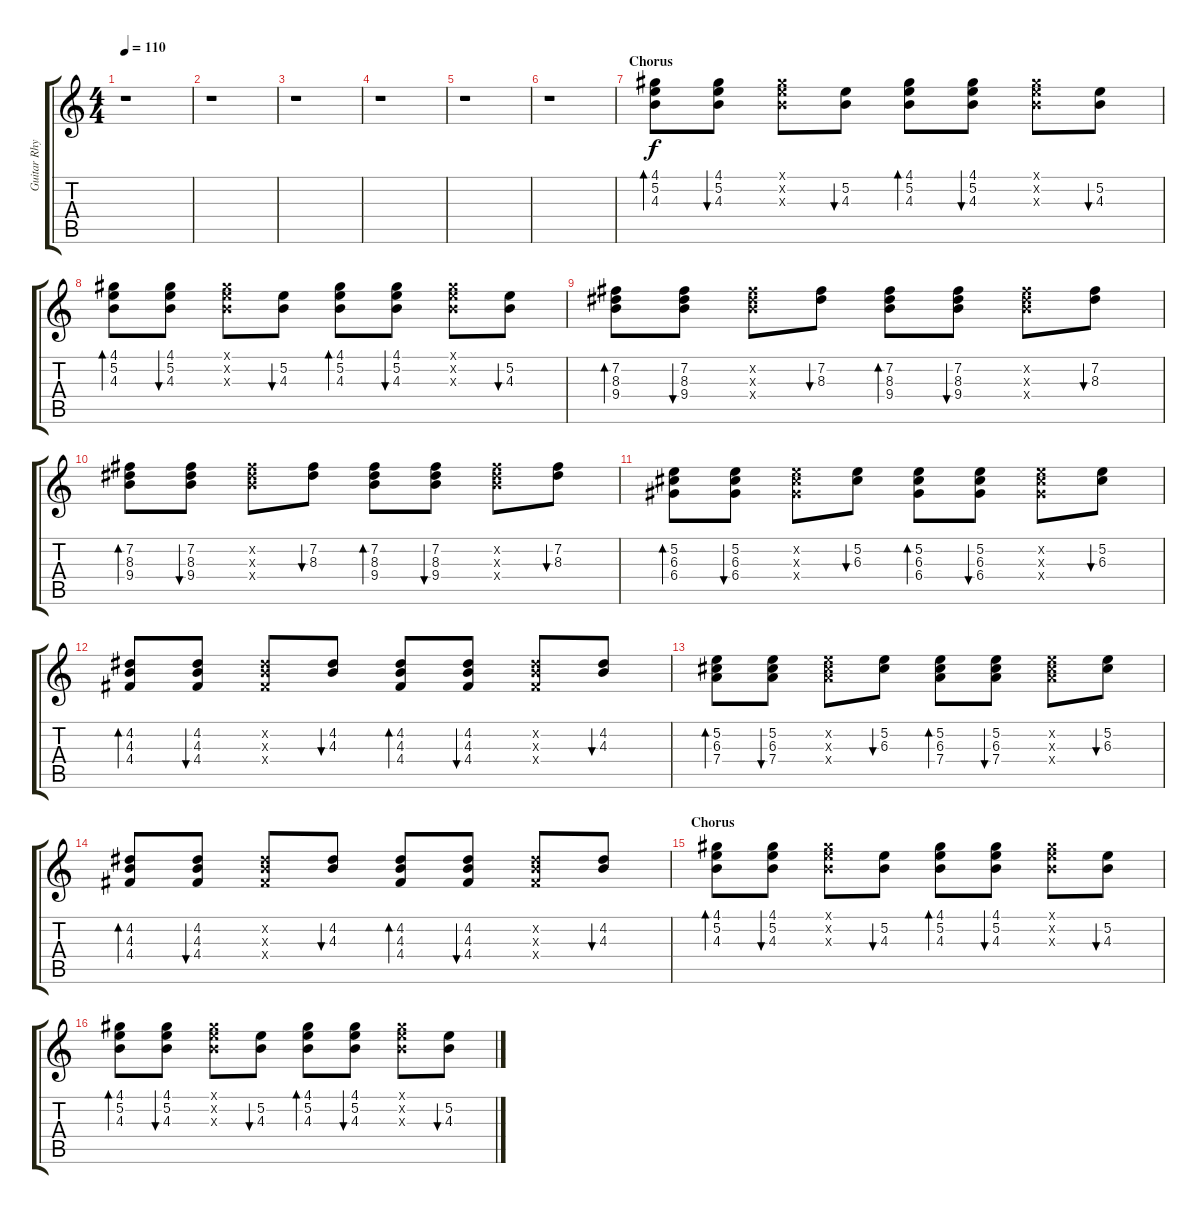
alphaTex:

\track ("Guitar Rhytem" "Guitar Rhy") {instrument acousticguitarsteel}
\staff {score tabs}
\tuning (E4 B3 G3 D3 A2 E2) {hide}
\ts (4 4)
\tempo 110
\clef g2
\ks c
r.1{dy f} |
r.1 |
r.1 |
r.1 |
r.1 |
r.1 |
\section ("" "Chorus")
(4.1 5.2 4.3).8{bd 60} (4.1 5.2 4.3).8{bu 60} (4.1{x} 5.2{x} 4.3{x}).8 (5.2 4.3).8{bu 60} (4.1 5.2 4.3).8{bd 60} (4.1 5.2 4.3).8{bu 60} (4.1{x} 5.2{x} 4.3{x}).8 (5.2 4.3).8{bu 60} |
(4.1 5.2 4.3).8{bd 60} (4.1 5.2 4.3).8{bu 60} (4.1{x} 5.2{x} 4.3{x}).8 (5.2 4.3).8{bu 60} (4.1 5.2 4.3).8{bd 60} (4.1 5.2 4.3).8{bu 60} (4.1{x} 5.2{x} 4.3{x}).8 (5.2 4.3).8{bu 60} |
(7.2 8.3 9.4).8{bd 60} (7.2 8.3 9.4).8{bu 60} (7.2{x} 8.3{x} 9.4{x}).8 (7.2 8.3).8{bu 60} (7.2 8.3 9.4).8{bd 60} (7.2 8.3 9.4).8{bu 60} (7.2{x} 8.3{x} 9.4{x}).8 (7.2 8.3).8{bu 60} |
(7.2 8.3 9.4).8{bd 60} (7.2 8.3 9.4).8{bu 60} (7.2{x} 8.3{x} 9.4{x}).8 (7.2 8.3).8{bu 60} (7.2 8.3 9.4).8{bd 60} (7.2 8.3 9.4).8{bu 60} (7.2{x} 8.3{x} 9.4{x}).8 (7.2 8.3).8{bu 60} |
(5.2 6.3 6.4).8{bd 60} (5.2 6.3 6.4).8{bu 60} (5.2{x} 6.3{x} 6.4{x}).8 (5.2 6.3).8{bu 60} (5.2 6.3 6.4).8{bd 60} (5.2 6.3 6.4).8{bu 60} (5.2{x} 6.3{x} 6.4{x}).8 (5.2 6.3).8{bu 60} |
(4.2 4.3 4.4).8{bd 60} (4.2 4.3 4.4).8{bu 60} (4.2{x} 4.3{x} 4.4{x}).8 (4.2 4.3).8{bu 60} (4.2 4.3 4.4).8{bd 60} (4.2 4.3 4.4).8{bu 60} (4.2{x} 4.3{x} 4.4{x}).8 (4.2 4.3).8{bu 60} |
(5.2 6.3 7.4).8{bd 60} (5.2 6.3 7.4).8{bu 60} (5.2{x} 6.3{x} 7.4{x}).8 (5.2 6.3).8{bu 60} (5.2 6.3 7.4).8{bd 60} (5.2 6.3 7.4).8{bu 60} (5.2{x} 6.3{x} 7.4{x}).8 (5.2 6.3).8{bu 60} |
(4.2 4.3 4.4).8{bd 60} (4.2 4.3 4.4).8{bu 60} (4.2{x} 4.3{x} 4.4{x}).8 (4.2 4.3).8{bu 60} (4.2 4.3 4.4).8{bd 60} (4.2 4.3 4.4).8{bu 60} (4.2{x} 4.3{x} 4.4{x}).8 (4.2 4.3).8{bu 60} |
\section ("" "Chorus")
(4.1 5.2 4.3).8{bd 60} (4.1 5.2 4.3).8{bu 60} (4.1{x} 5.2{x} 4.3{x}).8 (5.2 4.3).8{bu 60} (4.1 5.2 4.3).8{bd 60} (4.1 5.2 4.3).8{bu 60} (4.1{x} 5.2{x} 4.3{x}).8 (5.2 4.3).8{bu 60} |
(4.1 5.2 4.3).8{bd 60} (4.1 5.2 4.3).8{bu 60} (4.1{x} 5.2{x} 4.3{x}).8 (5.2 4.3).8{bu 60} (4.1 5.2 4.3).8{bd 60} (4.1 5.2 4.3).8{bu 60} (4.1{x} 5.2{x} 4.3{x}).8 (5.2 4.3).8{bu 60}
